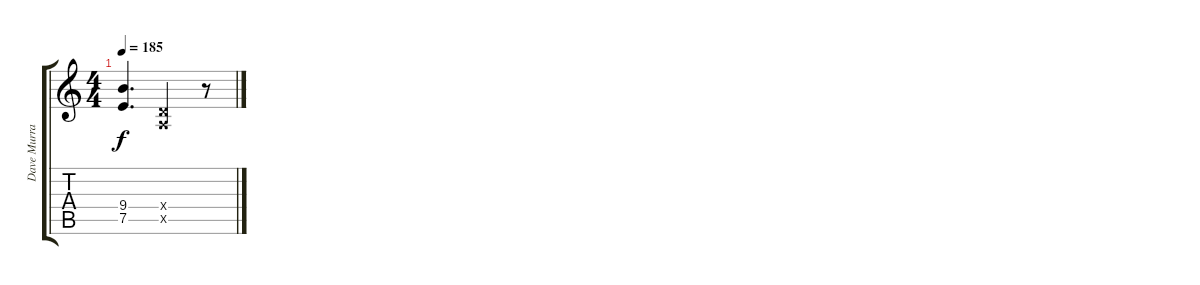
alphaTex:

\track ("Dave Murray" "Dave Murra") {instrument distortionguitar}
\staff {score tabs}
\tuning (E4 B3 G3 D3 A2 E2) {hide}
\ts (4 4)
\tempo 185
\clef g2
\ks c
(9.4{t} 7.5{t}).4{d dy f} (0.4{x} 0.5{x}).2 r.8
